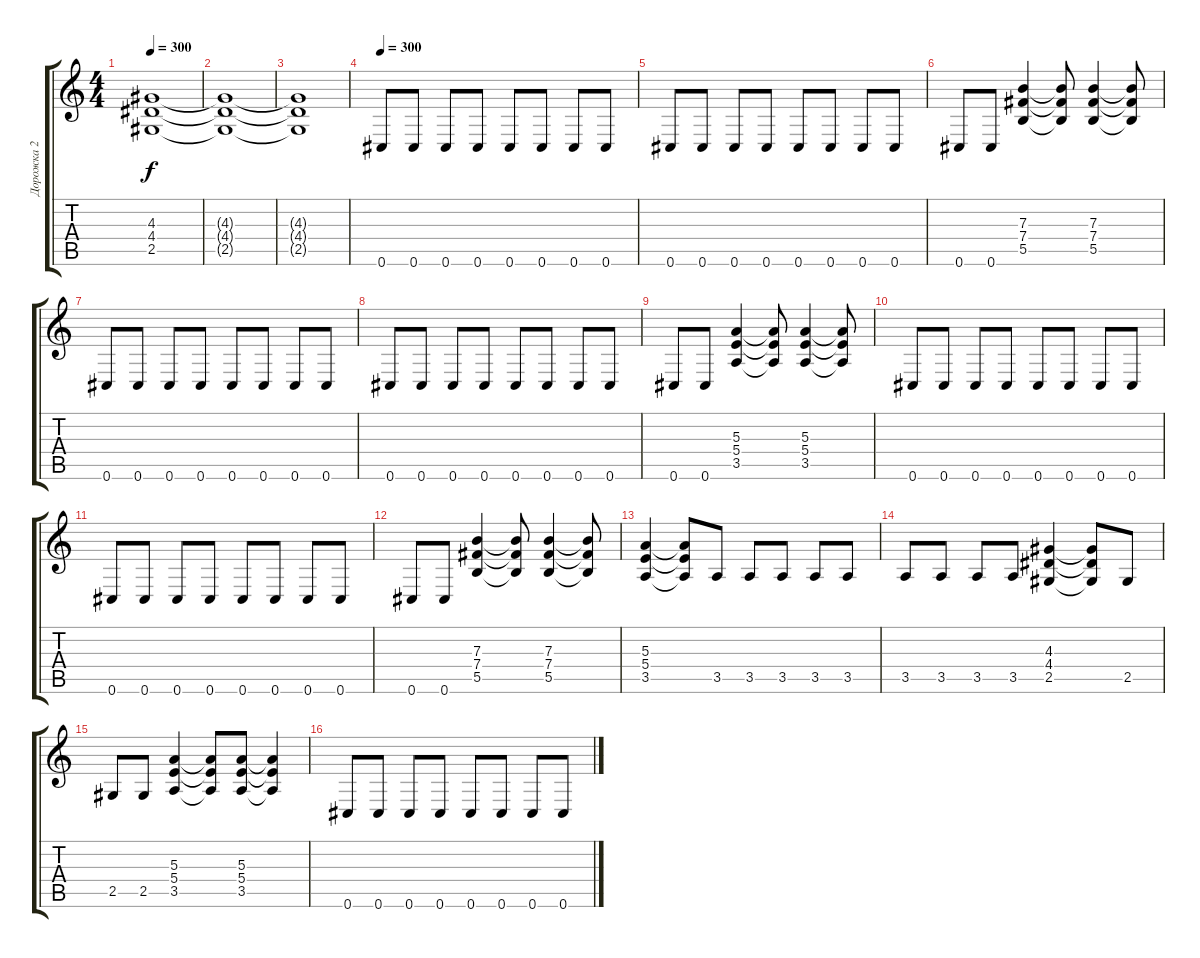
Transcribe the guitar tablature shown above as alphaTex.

\track ("Дорожка 2" "Дорожка 2") {instrument distortionguitar}
\staff {score tabs}
\tuning (Db4 Ab3 E3 B2 Gb2 Db2) {hide}
\ts (4 4)
\tempo 300
\clef g2
\ks c
(4.3 4.4 2.5).1{dy f} |
(4.3{t} 4.4{t} 2.5{t}).1 |
(4.3{t} 4.4{t} 2.5{t}).1 |
\tempo 300
0.6.8 0.6.8 0.6.8 0.6.8 0.6.8 0.6.8 0.6.8 0.6.8 |
0.6.8 0.6.8 0.6.8 0.6.8 0.6.8 0.6.8 0.6.8 0.6.8 |
0.6.8 0.6.8 (7.3 7.4 5.5).4 (7.3{t} 7.4{t} 5.5{t}).8 (7.3 7.4 5.5).4 (7.3{t} 7.4{t} 5.5{t}).8 |
0.6.8 0.6.8 0.6.8 0.6.8 0.6.8 0.6.8 0.6.8 0.6.8 |
0.6.8 0.6.8 0.6.8 0.6.8 0.6.8 0.6.8 0.6.8 0.6.8 |
0.6.8 0.6.8 (5.3 5.4 3.5).4 (5.3{t} 5.4{t} 3.5{t}).8 (5.3 5.4 3.5).4 (5.3{t} 5.4{t} 3.5{t}).8 |
0.6.8 0.6.8 0.6.8 0.6.8 0.6.8 0.6.8 0.6.8 0.6.8 |
0.6.8 0.6.8 0.6.8 0.6.8 0.6.8 0.6.8 0.6.8 0.6.8 |
0.6.8 0.6.8 (7.3 7.4 5.5).4 (7.3{t} 7.4{t} 5.5{t}).8 (7.3 7.4 5.5).4 (7.3{t} 7.4{t} 5.5{t}).8 |
(5.3 5.4 3.5).4 (5.3{t} 5.4{t} 3.5{t}).8 3.5.8 3.5.8 3.5.8 3.5.8 3.5.8 |
3.5.8 3.5.8 3.5.8 3.5.8 (4.3 4.4 2.5).4 (4.3{t} 4.4{t} 2.5{t}).8 2.5.8 |
2.5.8 2.5.8 (5.3 5.4 3.5).4 (5.3{t} 5.4{t} 3.5{t}).8 (5.3 5.4 3.5).8 (5.3{t} 5.4{t} 3.5{t}).4 |
0.6.8 0.6.8 0.6.8 0.6.8 0.6.8 0.6.8 0.6.8 0.6.8
